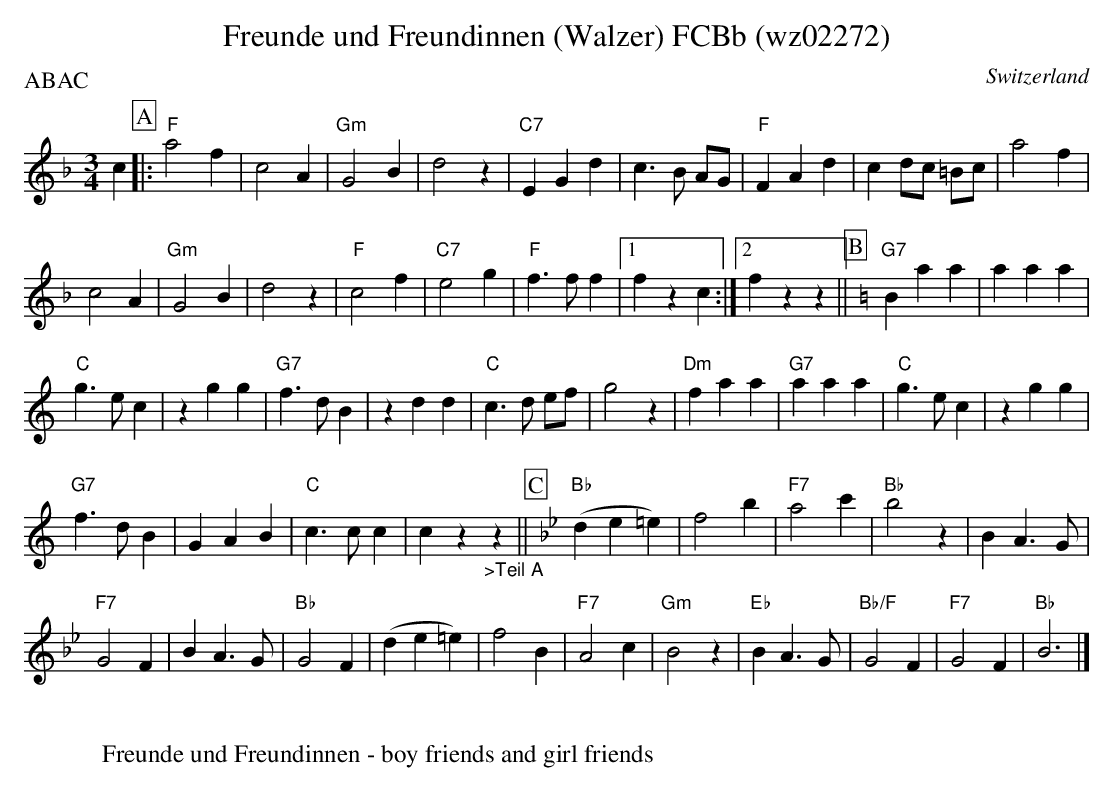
X:1
T:Freunde und Freundinnen (Walzer) FCBb (wz02272)
O:Switzerland
P:ABAC
M:3/4
L:1/4
K:F major
c [P:A] |: "F"a2f | c2A | "Gm"G2B | d2z | "C7"EGd | c>B A/G/ | "F"FAd | c d/c/ =B/c/ | a2f |
c2A | "Gm"G2B | d2z | "F"c2f | "C7"e2g | "F"f>ff |1 fzc :|2 fzz || [P:B] [K:C]  "G7"Baa | aaa |
"C"g>ec | zgg | "G7"f>dB | zdd | "C"c>d e/f/ | g2z | "Dm"faa | "G7"aaa | "C"g>ec | zgg |
"G7"f>dB | GAB | "C"c>cc | cz"_>Teil A"z || [P:C] [K:Bb]  ("Bb"de=e) | f2b | "F7"a2c' | "Bb"b2z | BA>G |
"F7"G2F | BA>G | "Bb"G2F | (de=e) | f2B | "F7"A2c | "Gm"B2z | "Eb"BA>G | "Bb/F"G2F | "F7"G2F | "Bb"B3 |]
W:
W: Freunde und Freundinnen - boy friends and girl friends
